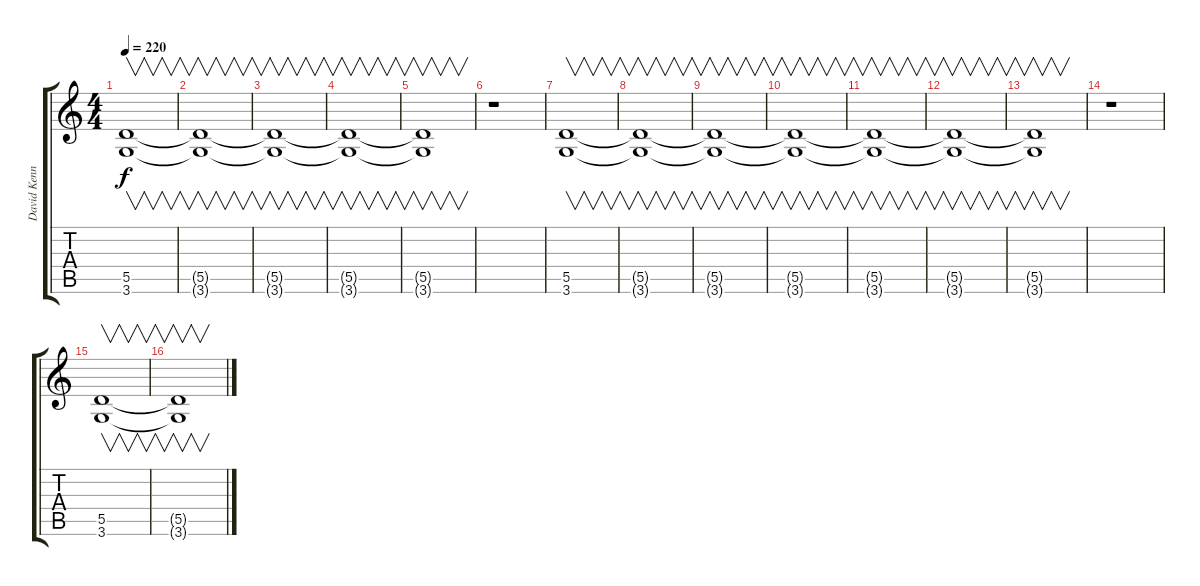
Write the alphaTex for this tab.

\track ("David Kennedy (Guitar)" "David Kenn") {instrument distortionguitar}
\staff {score tabs}
\tuning (E4 B3 G3 D3 A2 E2) {hide}
\ts (4 4)
\tempo 220
\clef g2
\ks c
(5.5{t} 3.6{t}).1{v dy f} |
(5.5{t} 3.6{t}).1{v} |
(5.5{t} 3.6{t}).1{v} |
(5.5{t} 3.6{t}).1{v} |
(5.5{t} 3.6{t}).1{v} |
r.1 |
(5.5 3.6).1{v} |
(5.5{t} 3.6{t}).1{v} |
(5.5{t} 3.6{t}).1{v} |
(5.5{t} 3.6{t}).1{v} |
(5.5{t} 3.6{t}).1{v} |
(5.5{t} 3.6{t}).1{v} |
(5.5{t} 3.6{t}).1{v} |
r.1 |
(5.5 3.6).1{v} |
(5.5{t} 3.6{t}).1{v}
